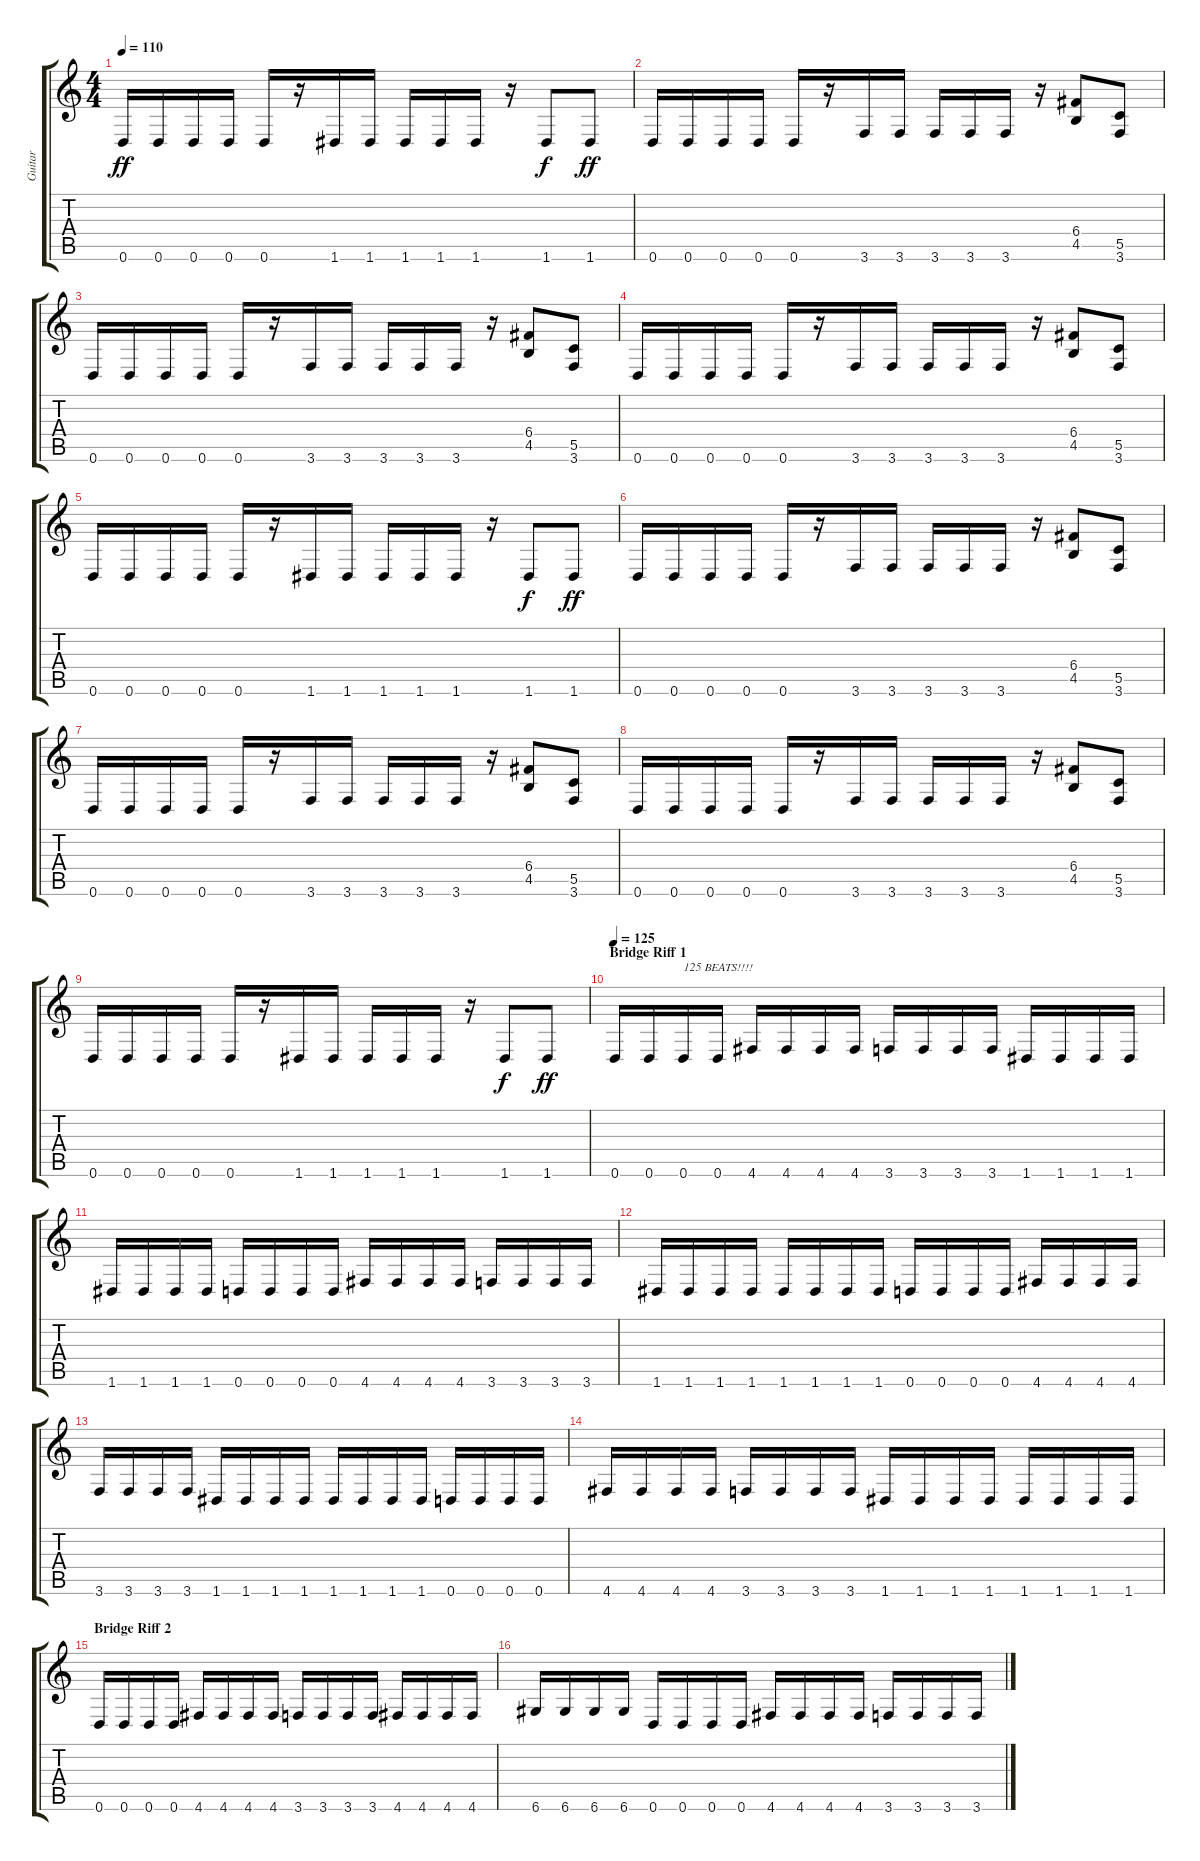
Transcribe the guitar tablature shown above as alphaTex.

\track ("Guitar" "Guitar") {instrument distortionguitar}
\staff {score tabs}
\tuning (D4 A3 F3 C3 G2 D2) {hide}
\ts (4 4)
\tempo 110
\clef g2
\ks c
0.6.16{dy ff} 0.6.16 0.6.16 0.6.16 0.6.16 r.16 1.6.16 1.6.16 1.6.16 1.6.16 1.6.16 r.16 1.6.8{dy f} 1.6.8{dy ff} |
0.6.16 0.6.16 0.6.16 0.6.16 0.6.16 r.16 3.6.16 3.6.16 3.6.16 3.6.16 3.6.16 r.16 (6.4 4.5).8 (5.5 3.6).8 |
0.6.16 0.6.16 0.6.16 0.6.16 0.6.16 r.16 3.6.16 3.6.16 3.6.16 3.6.16 3.6.16 r.16 (6.4 4.5).8 (5.5 3.6).8 |
0.6.16 0.6.16 0.6.16 0.6.16 0.6.16 r.16 3.6.16 3.6.16 3.6.16 3.6.16 3.6.16 r.16 (6.4 4.5).8 (5.5 3.6).8 |
0.6.16 0.6.16 0.6.16 0.6.16 0.6.16 r.16 1.6.16 1.6.16 1.6.16 1.6.16 1.6.16 r.16 1.6.8{dy f} 1.6.8{dy ff} |
0.6.16 0.6.16 0.6.16 0.6.16 0.6.16 r.16 3.6.16 3.6.16 3.6.16 3.6.16 3.6.16 r.16 (6.4 4.5).8 (5.5 3.6).8 |
0.6.16 0.6.16 0.6.16 0.6.16 0.6.16 r.16 3.6.16 3.6.16 3.6.16 3.6.16 3.6.16 r.16 (6.4 4.5).8 (5.5 3.6).8 |
0.6.16 0.6.16 0.6.16 0.6.16 0.6.16 r.16 3.6.16 3.6.16 3.6.16 3.6.16 3.6.16 r.16 (6.4 4.5).8 (5.5 3.6).8 |
0.6.16 0.6.16 0.6.16 0.6.16 0.6.16 r.16 1.6.16 1.6.16 1.6.16 1.6.16 1.6.16 r.16 1.6.8{dy f} 1.6.8{dy ff} |
\section ("" "Bridge Riff 1")
\tempo 125
0.6.16 0.6.16 0.6.16{txt "125 BEATS!!!!"} 0.6.16 4.6.16 4.6.16 4.6.16 4.6.16 3.6.16 3.6.16 3.6.16 3.6.16 1.6.16 1.6.16 1.6.16 1.6.16 |
1.6.16 1.6.16 1.6.16 1.6.16 0.6.16 0.6.16 0.6.16 0.6.16 4.6.16 4.6.16 4.6.16 4.6.16 3.6.16 3.6.16 3.6.16 3.6.16 |
1.6.16 1.6.16 1.6.16 1.6.16 1.6.16 1.6.16 1.6.16 1.6.16 0.6.16 0.6.16 0.6.16 0.6.16 4.6.16 4.6.16 4.6.16 4.6.16 |
3.6.16 3.6.16 3.6.16 3.6.16 1.6.16 1.6.16 1.6.16 1.6.16 1.6.16 1.6.16 1.6.16 1.6.16 0.6.16 0.6.16 0.6.16 0.6.16 |
4.6.16 4.6.16 4.6.16 4.6.16 3.6.16 3.6.16 3.6.16 3.6.16 1.6.16 1.6.16 1.6.16 1.6.16 1.6.16 1.6.16 1.6.16 1.6.16 |
\section ("" "Bridge Riff 2")
0.6.16 0.6.16 0.6.16 0.6.16 4.6.16 4.6.16 4.6.16 4.6.16 3.6.16 3.6.16 3.6.16 3.6.16 4.6.16 4.6.16 4.6.16 4.6.16 |
6.6.16 6.6.16 6.6.16 6.6.16 0.6.16 0.6.16 0.6.16 0.6.16 4.6.16 4.6.16 4.6.16 4.6.16 3.6.16 3.6.16 3.6.16 3.6.16
